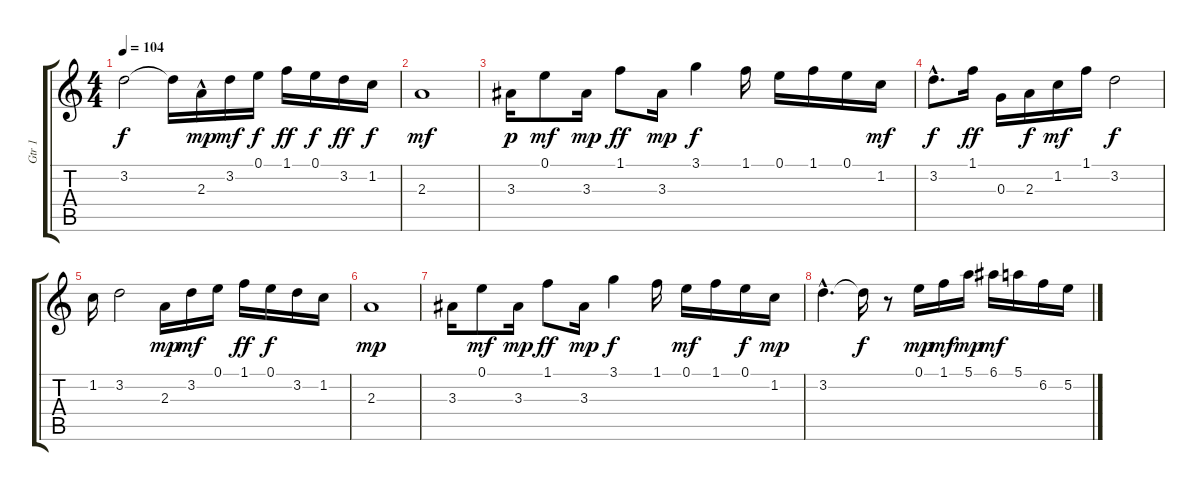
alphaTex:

\track ("Gtr 1" "Gtr 1") {instrument acousticguitarsteel}
\staff {score tabs}
\tuning (E4 B3 G3 D3 A2 E2) {hide}
\ts (4 4)
\tempo 104
\clef g2
\ks c
3.2.2{dy f} 3.2{t}.16 2.3{hac}.16{dy mp} 3.2.16{dy mf} 0.1.16{dy f} 1.1.16{dy ff} 0.1.16{dy f} 3.2.16{dy ff} 1.2.16{dy f} |
2.3.1{dy mf} |
3.3.16{dy p} 0.1.8{dy mf} 3.3.16{dy mp} 1.1.8{dy ff} 3.3.16{dy mp} 3.1.4{dy f} 1.1.16 0.1.16 1.1.16 0.1.16 1.2.16{dy mf} |
3.2{hac}.8{d dy f} 1.1.16{dy ff} 0.3.16 2.3.16{dy f} 1.2.16{dy mf} 1.1.16 3.2.2{dy f} |
1.2.16 3.2.2 2.3.16{dy mp} 3.2.16{dy mf} 0.1.16 1.1.16{dy ff} 0.1.16{dy f} 3.2.16 1.2.16 |
2.3.1{dy mp} |
3.3.16 0.1.8{dy mf} 3.3.16{dy mp} 1.1.8{dy ff} 3.3.16{dy mp} 3.1.4{dy f} 1.1.16 0.1.16{dy mf} 1.1.16 0.1.16{dy f} 1.2.16{dy mp} |
3.2{hac}.4{d} 3.2{t}.16{dy f} r.8 0.1.16{dy mp} 1.1.16{dy mf} 5.1.16{dy mp} 6.1.16{dy mf} 5.1.16 6.2.16 5.2.16
